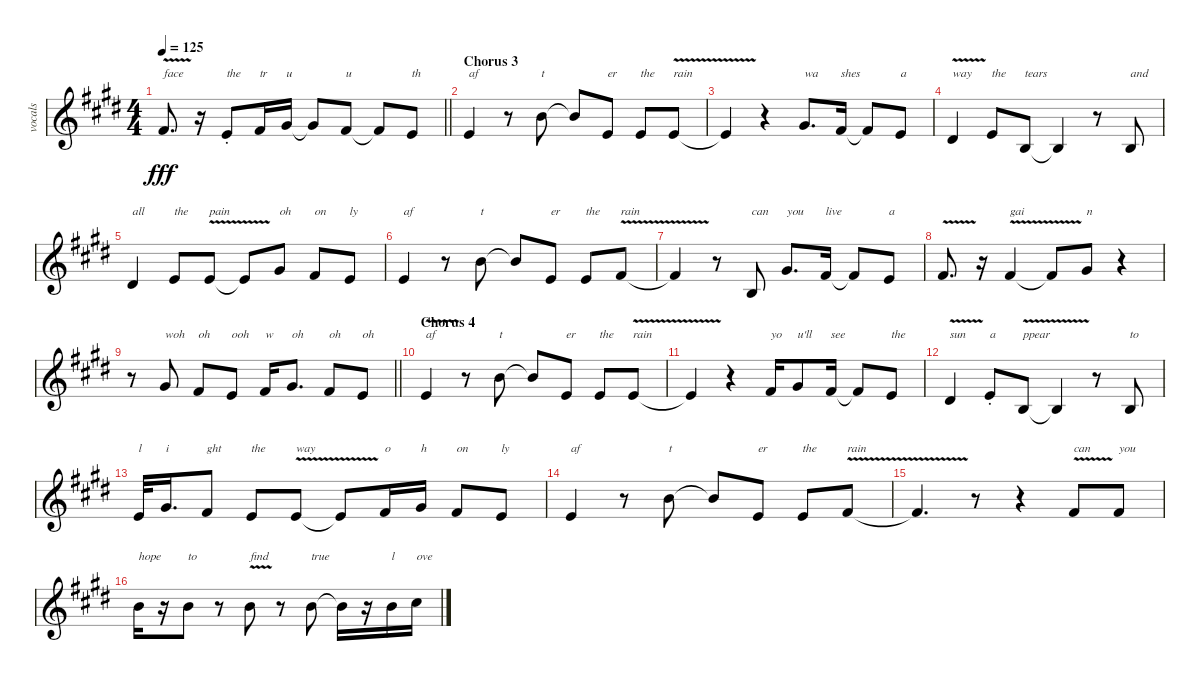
\track ("vocals" "vocals") {instrument lead2sawtooth}
\staff {score}
\tuning (E4 B3 G3 D3 A2 E2) {hide}
\ts (4 4)
\tempo 125
\clef g2
\barLineRight lightlight
\ks e
2.1{v}.8{d txt "face" dy fff} r.16 0.1{st}.8{txt "the"} 2.1.16{txt "tr"} 4.1.16{txt "u"} 4.1{t}.8 2.1.8{txt "u"} 2.1{t}.8 0.1.8{txt "th"} |
\section ("" "Chorus 3")
0.1.4{txt "af"} r.8 7.1.8{txt "t"} 7.1{t}.8 0.1.8{txt "er"} 0.1.8{txt "the"} 0.1{v}.8{txt "rain"} |
0.1{t}.4 r.4 4.1.8{d txt "wa"} 2.1.16{txt "shes"} 2.1{t}.8 0.1.8{txt "a"} |
4.2{v}.4{txt "way"} 0.1.8{txt "the"} 0.2.8{txt "tears"} 0.2{t}.4 r.8 0.2.8{txt "and"} |
4.2.4{txt "all"} 0.1.8{txt "the"} 0.1{v}.8{txt "pain"} 0.1{t}.8 4.1.8{txt "oh"} 2.1.8{txt "on"} 0.1.8{txt "ly"} |
0.1.4{txt "af"} r.8 7.1.8{txt "t"} 7.1{t}.8 0.1.8{txt "er"} 0.1.8{txt "the"} 2.1{v}.8{txt "rain"} |
2.1{t}.4 r.8 0.2.8{txt "can"} 4.1.8{d txt "you"} 2.1.16{txt "live"} 2.1{t}.8 0.1.8{txt "a"} |
2.1{v}.8{d} r.16 2.1{v}.4{txt "gai"} 2.1{t}.8 4.1.8{txt "n"} r.4 |
\barLineRight lightlight
r.8 4.1.8{txt "woh"} 2.1.8{txt "oh"} 0.1.8{txt "ooh"} 2.1.16{txt "w"} 4.1.8{d txt "oh"} 2.1.8{txt "oh"} 0.1.8{txt "oh"} |
\section ("" "Chorus 4")
0.1{v}.4{txt "af"} r.8 7.1.8{txt "t"} 7.1{t}.8 0.1.8{txt "er"} 0.1.8{txt "the"} 0.1{v}.8{txt "rain"} |
0.1{t}.4 r.4 2.1.16{txt "yo"} 4.1.8{txt "u'll"} 2.1.16{txt "see"} 2.1{t}.8 0.1.8{txt "the"} |
4.2{v}.4{txt "sun"} 0.1{st}.8{txt "a"} 0.2{v}.8{txt "ppear"} 0.2{t}.4 r.8 0.2.8{txt "to"} |
0.1.32{txt "l"} 4.1.16{d txt "i"} 2.1.8{txt "ght"} 0.1.8{txt "the"} 0.1{v}.8{txt "way"} 0.1{t}.8 2.1.16{txt "o"} 4.1.16{txt "h"} 2.1.8{txt "on"} 0.1.8{txt "ly"} |
0.1.4{txt "af"} r.8 7.1.8{txt "t"} 7.1{t}.8 0.1.8{txt "er"} 0.1.8{txt "the"} 2.1{v}.8{txt "rain"} |
2.1{t}.4{d} r.8 r.4 2.1{v}.8{txt "can"} 2.1.8{txt "you"} |
7.1.16{txt "hope"} r.16 7.1.8{txt "to"} r.8 7.1{v}.8{txt "find"} r.8 7.1.8{txt "true"} 7.1{t}.16 r.16 7.1.16{txt "l"} 9.1.16{txt "ove"}
